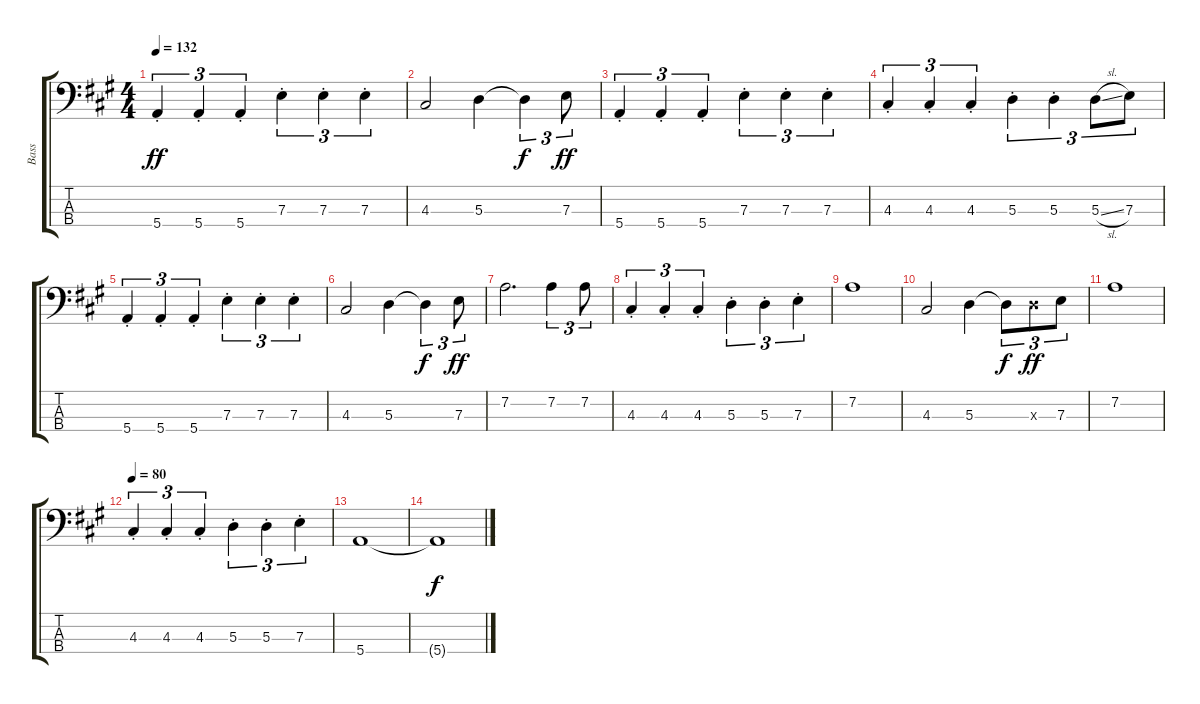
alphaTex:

\track ("Bass" "Bass") {instrument electricbassfinger}
\staff {score tabs}
\tuning (G2 D2 A1 E1) {hide}
\ts (4 4)
\tempo 132
\clef f4
\ks a
5.4{st}.4{tu (3 2) dy ff} 5.4{st}.4{tu (3 2)} 5.4{st}.4{tu (3 2)} 7.3{st}.4{tu (3 2)} 7.3{st}.4{tu (3 2)} 7.3{st}.4{tu (3 2)} |
4.3.2 5.3.4 5.3{t}.4{tu (3 2) dy f} 7.3.8{tu (3 2) dy ff} |
5.4{st}.4{tu (3 2)} 5.4{st}.4{tu (3 2)} 5.4{st}.4{tu (3 2)} 7.3{st}.4{tu (3 2)} 7.3{st}.4{tu (3 2)} 7.3{st}.4{tu (3 2)} |
4.3{st}.4{tu (3 2)} 4.3{st}.4{tu (3 2)} 4.3{st}.4{tu (3 2)} 5.3{st}.4{tu (3 2)} 5.3{st}.4{tu (3 2)} 5.3{sl}.8{tu (3 2)} 7.3.8{tu (3 2)} |
5.4{st}.4{tu (3 2)} 5.4{st}.4{tu (3 2)} 5.4{st}.4{tu (3 2)} 7.3{st}.4{tu (3 2)} 7.3{st}.4{tu (3 2)} 7.3{st}.4{tu (3 2)} |
4.3.2 5.3.4 5.3{t}.4{tu (3 2) dy f} 7.3.8{tu (3 2) dy ff} |
7.2.2{d} 7.2.4{tu (3 2)} 7.2.8{tu (3 2)} |
4.3{st}.4{tu (3 2)} 4.3{st}.4{tu (3 2)} 4.3{st}.4{tu (3 2)} 5.3{st}.4{tu (3 2)} 5.3{st}.4{tu (3 2)} 7.3{st}.4{tu (3 2)} |
7.2.1 |
4.3.2 5.3.4 5.3{t}.8{tu (3 2) dy f} 5.3{x}.8{tu (3 2) dy ff} 7.3.8{tu (3 2)} |
7.2.1 |
\tempo 80
4.3{st}.4{tu (3 2)} 4.3{st}.4{tu (3 2)} 4.3{st}.4{tu (3 2)} 5.3{st}.4{tu (3 2)} 5.3{st}.4{tu (3 2)} 7.3{st}.4{tu (3 2)} |
5.4.1 |
5.4{t}.1{dy f}
